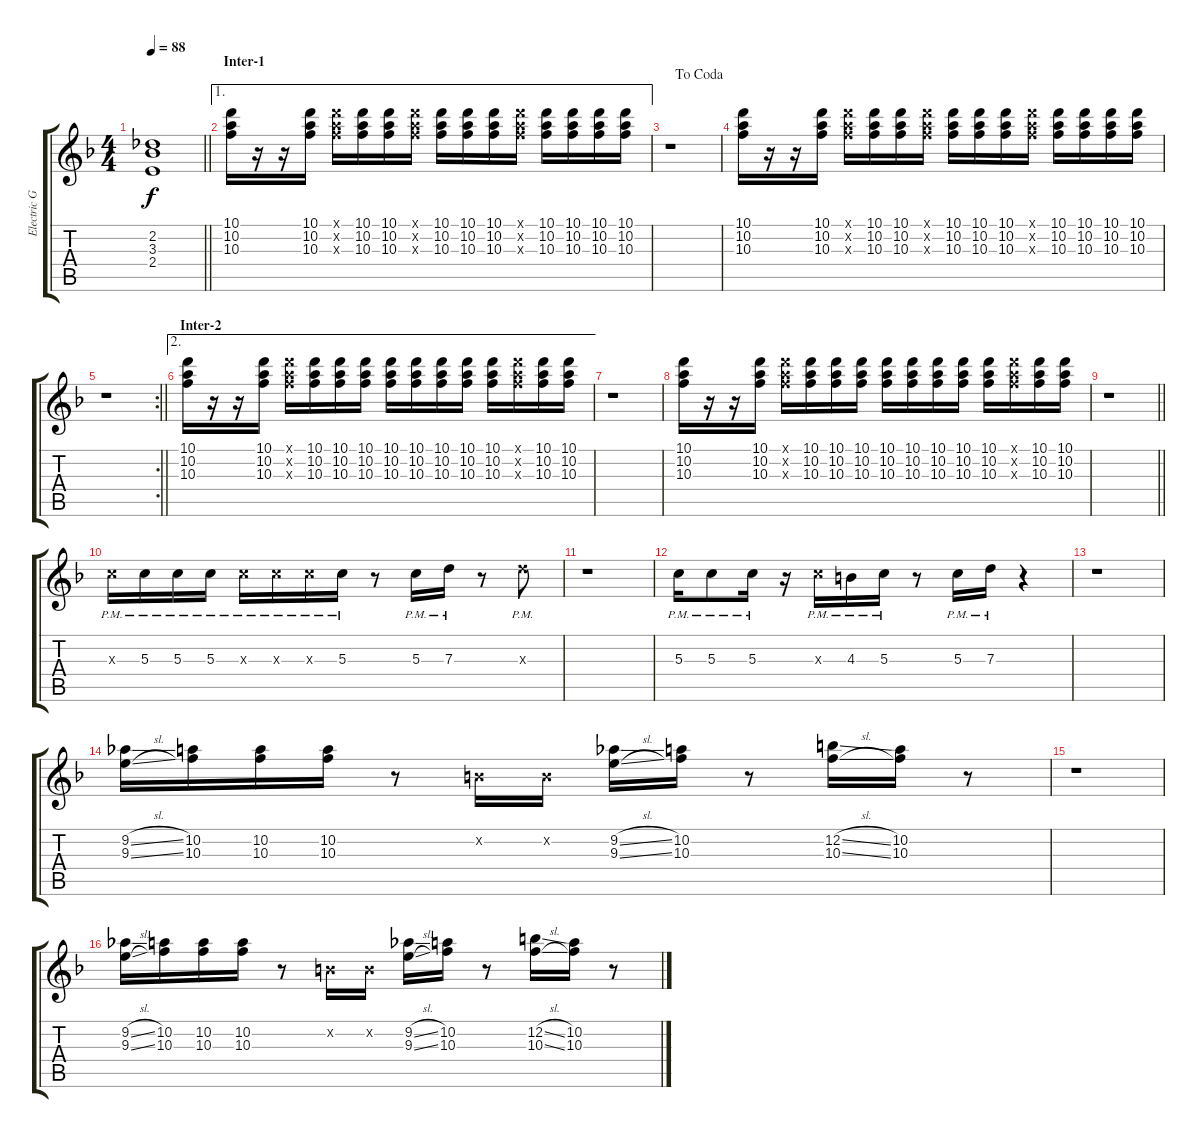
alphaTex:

\track ("Electric Guitar" "Electric G") {instrument electricguitarjazz}
\staff {score tabs}
\tuning (E4 B3 G3 D3 A2 E2) {hide}
\ts (4 4)
\tempo 88
\clef g2
\barLineRight lightlight
\ks dminor
(2.2 3.3 2.4).1{dy f} |
\ae 1
\section ("" "Inter-1")
(10.1 10.2 10.3).16 r.16 r.16 (10.1 10.2 10.3).16 (10.1{x} 10.2{x} 10.3{x}).16 (10.1 10.2 10.3).16 (10.1 10.2 10.3).16 (10.1{x} 10.2{x} 10.3{x}).16 (10.1 10.2 10.3).16 (10.1 10.2 10.3).16 (10.1 10.2 10.3).16 (10.1{x} 10.2{x} 10.3{x}).16 (10.1 10.2 10.3).16 (10.1 10.2 10.3).16 (10.1 10.2 10.3).16 (10.1 10.2 10.3).16 |
\jump dacoda
r.1 |
(10.1 10.2 10.3).16 r.16 r.16 (10.1 10.2 10.3).16 (10.1{x} 10.2{x} 10.3{x}).16 (10.1 10.2 10.3).16 (10.1 10.2 10.3).16 (10.1{x} 10.2{x} 10.3{x}).16 (10.1 10.2 10.3).16 (10.1 10.2 10.3).16 (10.1 10.2 10.3).16 (10.1{x} 10.2{x} 10.3{x}).16 (10.1 10.2 10.3).16 (10.1 10.2 10.3).16 (10.1 10.2 10.3).16 (10.1 10.2 10.3).16 |
\rc 2
\barLineRight lightlight
r.1 |
\ae 2
\section ("" "Inter-2")
(10.1 10.2 10.3).16 r.16 r.16 (10.1 10.2 10.3).16 (10.1{x} 10.2{x} 10.3{x}).16 (10.1 10.2 10.3).16 (10.1 10.2 10.3).16 (10.1 10.2 10.3).16 (10.1 10.2 10.3).16 (10.1 10.2 10.3).16 (10.1 10.2 10.3).16 (10.1 10.2 10.3).16 (10.1 10.2 10.3).16 (10.1{x} 10.2{x} 10.3{x}).16 (10.1 10.2 10.3).16 (10.1 10.2 10.3).16 |
r.1 |
(10.1 10.2 10.3).16 r.16 r.16 (10.1 10.2 10.3).16 (10.1{x} 10.2{x} 10.3{x}).16 (10.1 10.2 10.3).16 (10.1 10.2 10.3).16 (10.1 10.2 10.3).16 (10.1 10.2 10.3).16 (10.1 10.2 10.3).16 (10.1 10.2 10.3).16 (10.1 10.2 10.3).16 (10.1 10.2 10.3).16 (10.1{x} 10.2{x} 10.3{x}).16 (10.1 10.2 10.3).16 (10.1 10.2 10.3).16 |
\barLineRight lightlight
r.1 |
5.3{pm x}.16 5.3{pm}.16 5.3{pm}.16 5.3{pm}.16 5.3{pm x}.16 5.3{pm x}.16 5.3{pm x}.16 5.3{pm}.16 r.8 5.3{pm}.16 7.3{pm}.16 r.8 7.3{pm x}.8 |
r.1 |
5.3{pm}.16 5.3{pm}.8 5.3{pm}.16 r.16 5.3{pm x}.16 4.3{pm}.16 5.3{pm}.16 r.8 5.3{pm}.16 7.3{pm}.16 r.4 |
r.1 |
(9.2{sl} 9.3{sl}).16 (10.2 10.3).16 (10.2 10.3).16 (10.2 10.3).16 r.8 0.2{x}.16 0.2{x}.16 (9.2{sl} 9.3{sl}).16 (10.2 10.3).16 r.8 (12.2{sl} 10.3{sl}).16 (10.2 10.3).16 r.8 |
r.1 |
(9.2{sl} 9.3{sl}).16 (10.2 10.3).16 (10.2 10.3).16 (10.2 10.3).16 r.8 0.2{x}.16 0.2{x}.16 (9.2{sl} 9.3{sl}).16 (10.2 10.3).16 r.8 (12.2{sl} 10.3{sl}).16 (10.2 10.3).16 r.8
